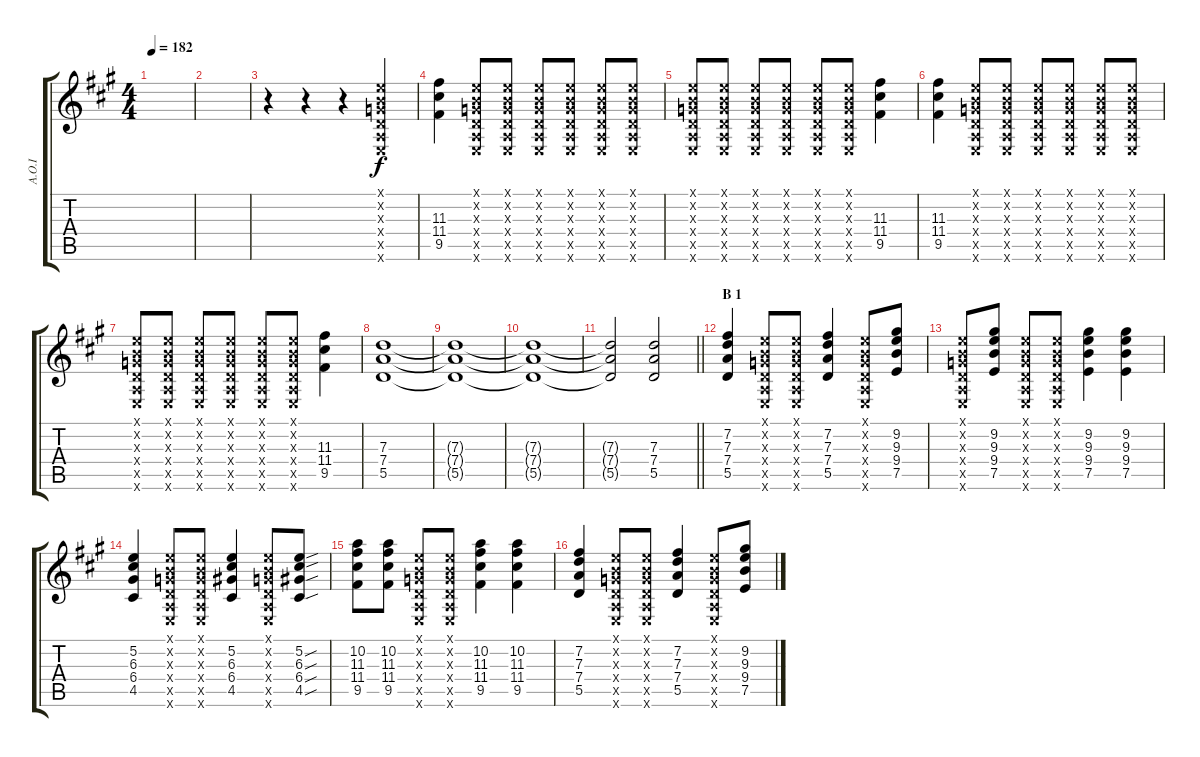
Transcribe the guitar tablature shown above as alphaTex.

\track ("A.O.I" "A.O.I") {instrument distortionguitar}
\staff {score tabs}
\tuning (E4 B3 G3 D3 A2 E2) {hide}
\ts (4 4)
\tempo 182
\clef g2
\ks a
|
|
r.4 r.4 r.4 (0.1{x} 0.2{x} 0.3{x} 0.4{x} 0.5{x} 0.6{x}).4 |
(11.3 11.4 9.5).4 (0.1{x} 0.2{x} 0.3{x} 0.4{x} 0.5{x} 0.6{x}).8 (0.1{x} 0.2{x} 0.3{x} 0.4{x} 0.5{x} 0.6{x}).8 (0.1{x} 0.2{x} 0.3{x} 0.4{x} 0.5{x} 0.6{x}).8 (0.1{x} 0.2{x} 0.3{x} 0.4{x} 0.5{x} 0.6{x}).8 (0.1{x} 0.2{x} 0.3{x} 0.4{x} 0.5{x} 0.6{x}).8 (0.1{x} 0.2{x} 0.3{x} 0.4{x} 0.5{x} 0.6{x}).8 |
(0.1{x} 0.2{x} 0.3{x} 0.4{x} 0.5{x} 0.6{x}).8 (0.1{x} 0.2{x} 0.3{x} 0.4{x} 0.5{x} 0.6{x}).8 (0.1{x} 0.2{x} 0.3{x} 0.4{x} 0.5{x} 0.6{x}).8 (0.1{x} 0.2{x} 0.3{x} 0.4{x} 0.5{x} 0.6{x}).8 (0.1{x} 0.2{x} 0.3{x} 0.4{x} 0.5{x} 0.6{x}).8 (0.1{x} 0.2{x} 0.3{x} 0.4{x} 0.5{x} 0.6{x}).8 (11.3 11.4 9.5).4 |
(11.3 11.4 9.5).4 (0.1{x} 0.2{x} 0.3{x} 0.4{x} 0.5{x} 0.6{x}).8 (0.1{x} 0.2{x} 0.3{x} 0.4{x} 0.5{x} 0.6{x}).8 (0.1{x} 0.2{x} 0.3{x} 0.4{x} 0.5{x} 0.6{x}).8 (0.1{x} 0.2{x} 0.3{x} 0.4{x} 0.5{x} 0.6{x}).8 (0.1{x} 0.2{x} 0.3{x} 0.4{x} 0.5{x} 0.6{x}).8 (0.1{x} 0.2{x} 0.3{x} 0.4{x} 0.5{x} 0.6{x}).8 |
(0.1{x} 0.2{x} 0.3{x} 0.4{x} 0.5{x} 0.6{x}).8 (0.1{x} 0.2{x} 0.3{x} 0.4{x} 0.5{x} 0.6{x}).8 (0.1{x} 0.2{x} 0.3{x} 0.4{x} 0.5{x} 0.6{x}).8 (0.1{x} 0.2{x} 0.3{x} 0.4{x} 0.5{x} 0.6{x}).8 (0.1{x} 0.2{x} 0.3{x} 0.4{x} 0.5{x} 0.6{x}).8 (0.1{x} 0.2{x} 0.3{x} 0.4{x} 0.5{x} 0.6{x}).8 (11.3 11.4 9.5).4 |
(7.3 7.4 5.5).1 |
(7.3{t} 7.4{t} 5.5{t}).1 |
(7.3{t} 7.4{t} 5.5{t}).1 |
\barLineRight lightlight
(7.3{t} 7.4{t} 5.5{t}).2 (7.3 7.4 5.5).2 |
\section ("" "B 1")
(7.2 7.3 7.4 5.5).4 (0.1{x} 0.2{x} 0.3{x} 0.4{x} 0.5{x} 0.6{x}).8 (0.1{x} 0.2{x} 0.3{x} 0.4{x} 0.5{x} 0.6{x}).8 (7.2 7.3 7.4 5.5).4 (0.1{x} 0.2{x} 0.3{x} 0.4{x} 0.5{x} 0.6{x}).8 (9.2 9.3 9.4 7.5).8 |
(0.1{x} 0.2{x} 0.3{x} 0.4{x} 0.5{x} 0.6{x}).8 (9.2 9.3 9.4 7.5).8 (0.1{x} 0.2{x} 0.3{x} 0.4{x} 0.5{x} 0.6{x}).8 (0.1{x} 0.2{x} 0.3{x} 0.4{x} 0.5{x} 0.6{x}).8 (9.2 9.3 9.4 7.5).4 (9.2 9.3 9.4 7.5).4 |
(5.2 6.3 6.4 4.5).4 (0.1{x} 0.2{x} 0.3{x} 0.4{x} 0.5{x} 0.6{x}).8 (0.1{x} 0.2{x} 0.3{x} 0.4{x} 0.5{x} 0.6{x}).8 (5.2 6.3 6.4 4.5).4 (0.1{x} 0.2{x} 0.3{x} 0.4{x} 0.5{x} 0.6{x}).8 (5.2{sou} 6.3{sou} 6.4{sou} 4.5{sou}).8 |
(10.2 11.3 11.4 9.5).8 (10.2 11.3 11.4 9.5).8 (0.1{x} 0.2{x} 0.3{x} 0.4{x} 0.5{x} 0.6{x}).8 (0.1{x} 0.2{x} 0.3{x} 0.4{x} 0.5{x} 0.6{x}).8 (10.2 11.3 11.4 9.5).4 (10.2 11.3 11.4 9.5).4 |
(7.2 7.3 7.4 5.5).4 (0.1{x} 0.2{x} 0.3{x} 0.4{x} 0.5{x} 0.6{x}).8 (0.1{x} 0.2{x} 0.3{x} 0.4{x} 0.5{x} 0.6{x}).8 (7.2 7.3 7.4 5.5).4 (0.1{x} 0.2{x} 0.3{x} 0.4{x} 0.5{x} 0.6{x}).8 (9.2 9.3 9.4 7.5).8
